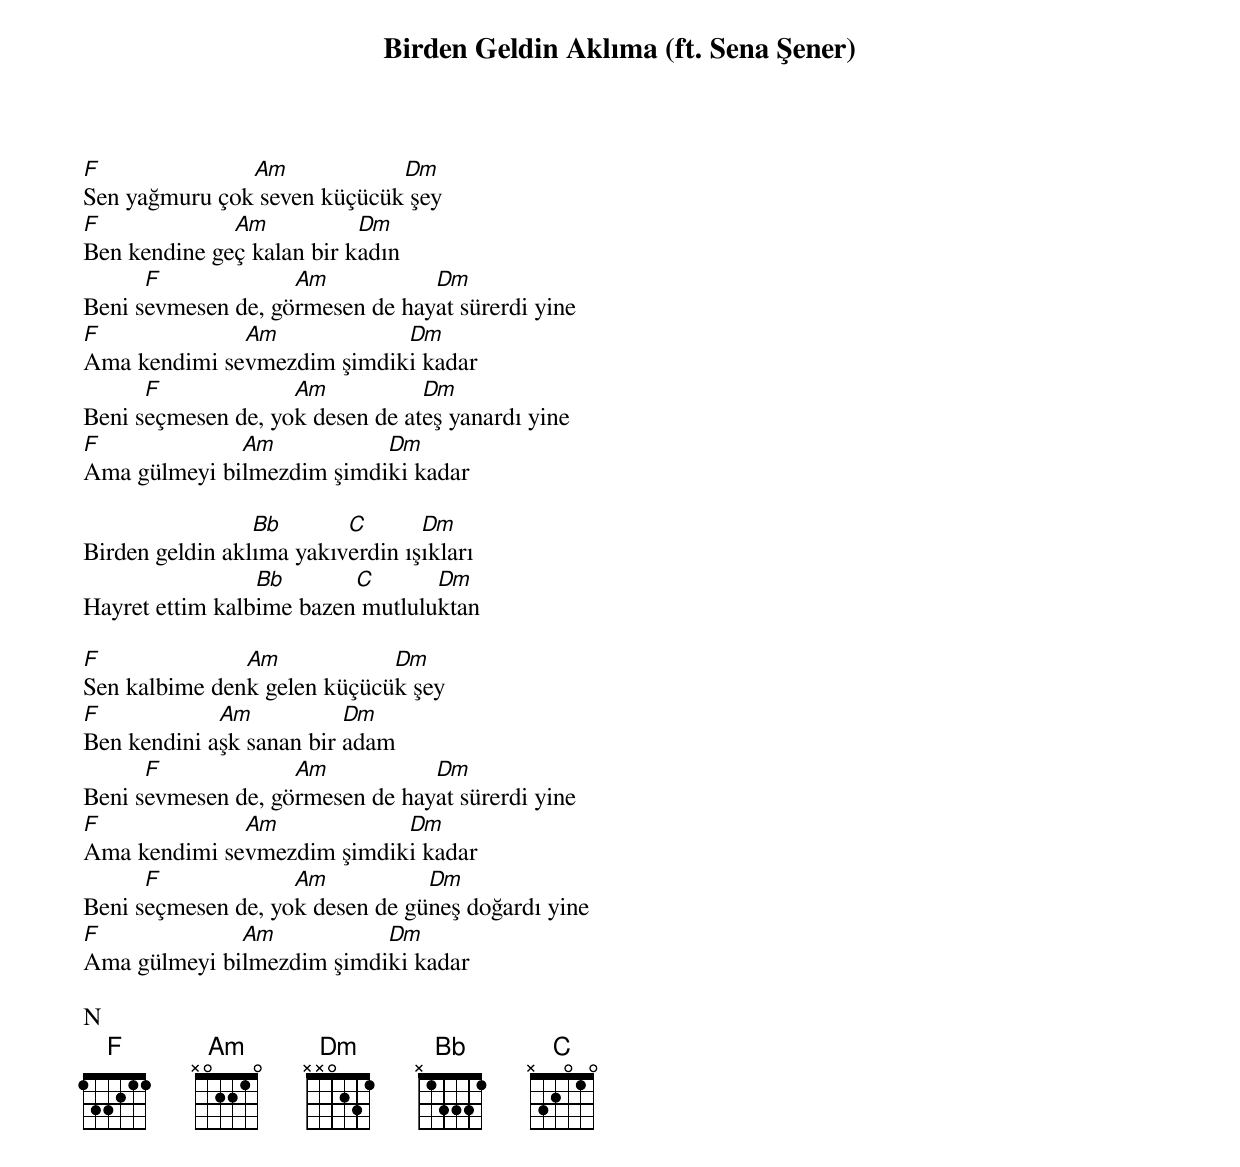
{title: Birden Geldin Aklıma (ft. Sena Şener)}
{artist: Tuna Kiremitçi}

F              Am            Dm
Sen yağmuru çok seven küçücük şey
F             Am           Dm
Ben kendine geç kalan bir kadın
      F             Am           Dm
Beni sevmesen de, görmesen de hayat sürerdi yine
F             Am            Dm
Ama kendimi sevmezdim şimdiki kadar
      F             Am           Dm
Beni seçmesen de, yok desen de ateş yanardı yine
F             Am           Dm
Ama gülmeyi bilmezdim şimdiki kadar

                 Bb       C       Dm
Birden geldin aklıma yakıverdin ışıkları
                 Bb       C       Dm
Hayret ettim kalbime bazen mutluluktan

F              Am            Dm
Sen kalbime denk gelen küçücük şey
F            Am           Dm
Ben kendini aşk sanan bir adam
      F             Am           Dm
Beni sevmesen de, görmesen de hayat sürerdi yine
F             Am            Dm
Ama kendimi sevmezdim şimdiki kadar
      F             Am           Dm
Beni seçmesen de, yok desen de güneş doğardı yine
F             Am           Dm
Ama gülmeyi bilmezdim şimdiki kadar

N
